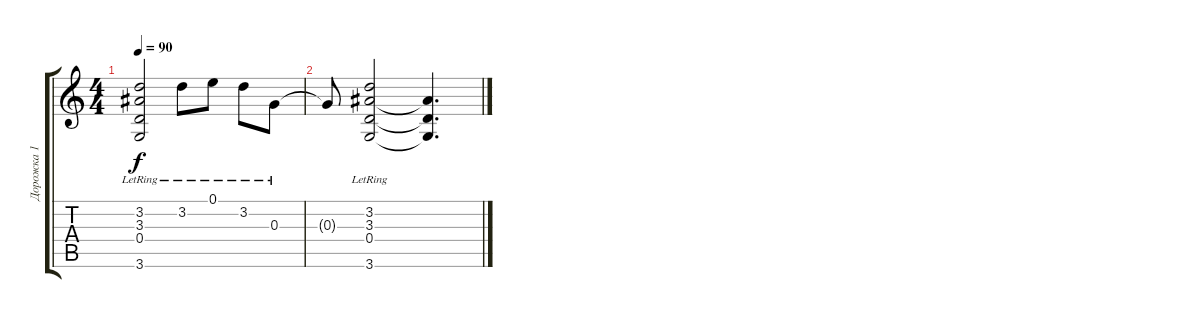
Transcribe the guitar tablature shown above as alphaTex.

\track ("Дорожка 1" "Дорожка 1") {instrument acousticguitarnylon}
\staff {score tabs}
\tuning (E4 B3 G3 D3 A2 E2) {hide}
\ts (4 4)
\tempo 90
\clef g2
\ks c
(3.2{lr} 3.3{lr} 0.4{lr} 3.6{lr}).2{dy f} 3.2{lr}.8 0.1{lr}.8 3.2{lr}.8 0.3{lr}.8 |
0.3{t}.8 (3.2{lr} 3.3{lr} 0.4{lr} 3.6{lr}).2 (3.3{t} 0.4{t} 3.6{t}).4{d}
